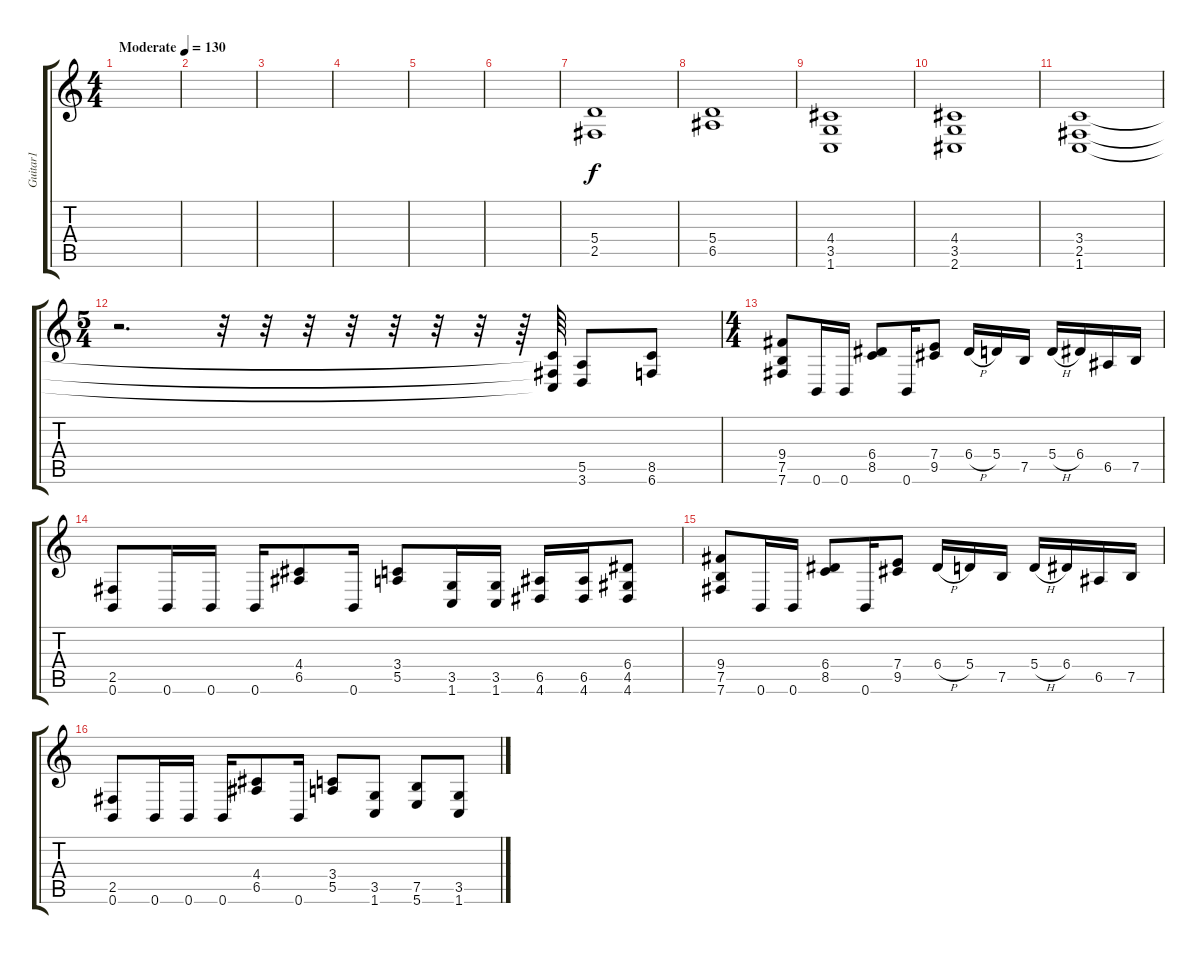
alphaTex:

\track ("Guitar1" "Guitar1") {instrument distortionguitar}
\staff {score tabs}
\tuning (B3 Gb3 D3 A2 E2 B1) {hide}
\ts (4 4)
\tempo (130 "Moderate")
\clef g2
\ks c
|
|
|
|
|
|
(5.4 2.5).1 |
(5.4 6.5).1 |
(4.4 3.5 1.6).1 |
(4.4 3.5 2.6).1 |
(3.4 2.5 1.6).1 |
\ts (5 4)
r.2{d} r.32 r.32 r.32 r.32 r.32 r.32 r.32 r.64 (3.4{t} 2.5{t} 1.6{t}).64{volume 0} (5.5 3.6).8{volume 16} (8.5 6.6).8 |
\ts (4 4)
(9.4 7.5 7.6).8 0.6.16 0.6.16 (6.4 8.5).8 0.6.16 (7.4 9.5).8 6.4{h}.16 5.4.16 7.5.16 5.4{h}.16 6.4.16 6.5.16 7.5.16 |
(2.5 0.6).8 0.6.16 0.6.16 0.6.16 (4.4 6.5).8 0.6.16 (3.4 5.5).8 (3.5 1.6).16 (3.5 1.6).16 (6.5 4.6).16 (6.5 4.6).16 (6.4 4.5 4.6).8 |
(9.4 7.5 7.6).8 0.6.16 0.6.16 (6.4 8.5).8 0.6.16 (7.4 9.5).8 6.4{h}.16 5.4.16 7.5.16 5.4{h}.16 6.4.16 6.5.16 7.5.16 |
(2.5 0.6).8 0.6.16 0.6.16 0.6.16 (4.4 6.5).8 0.6.16 (3.4 5.5).8 (3.5 1.6).8 (7.5 5.6).8 (3.5 1.6).8
